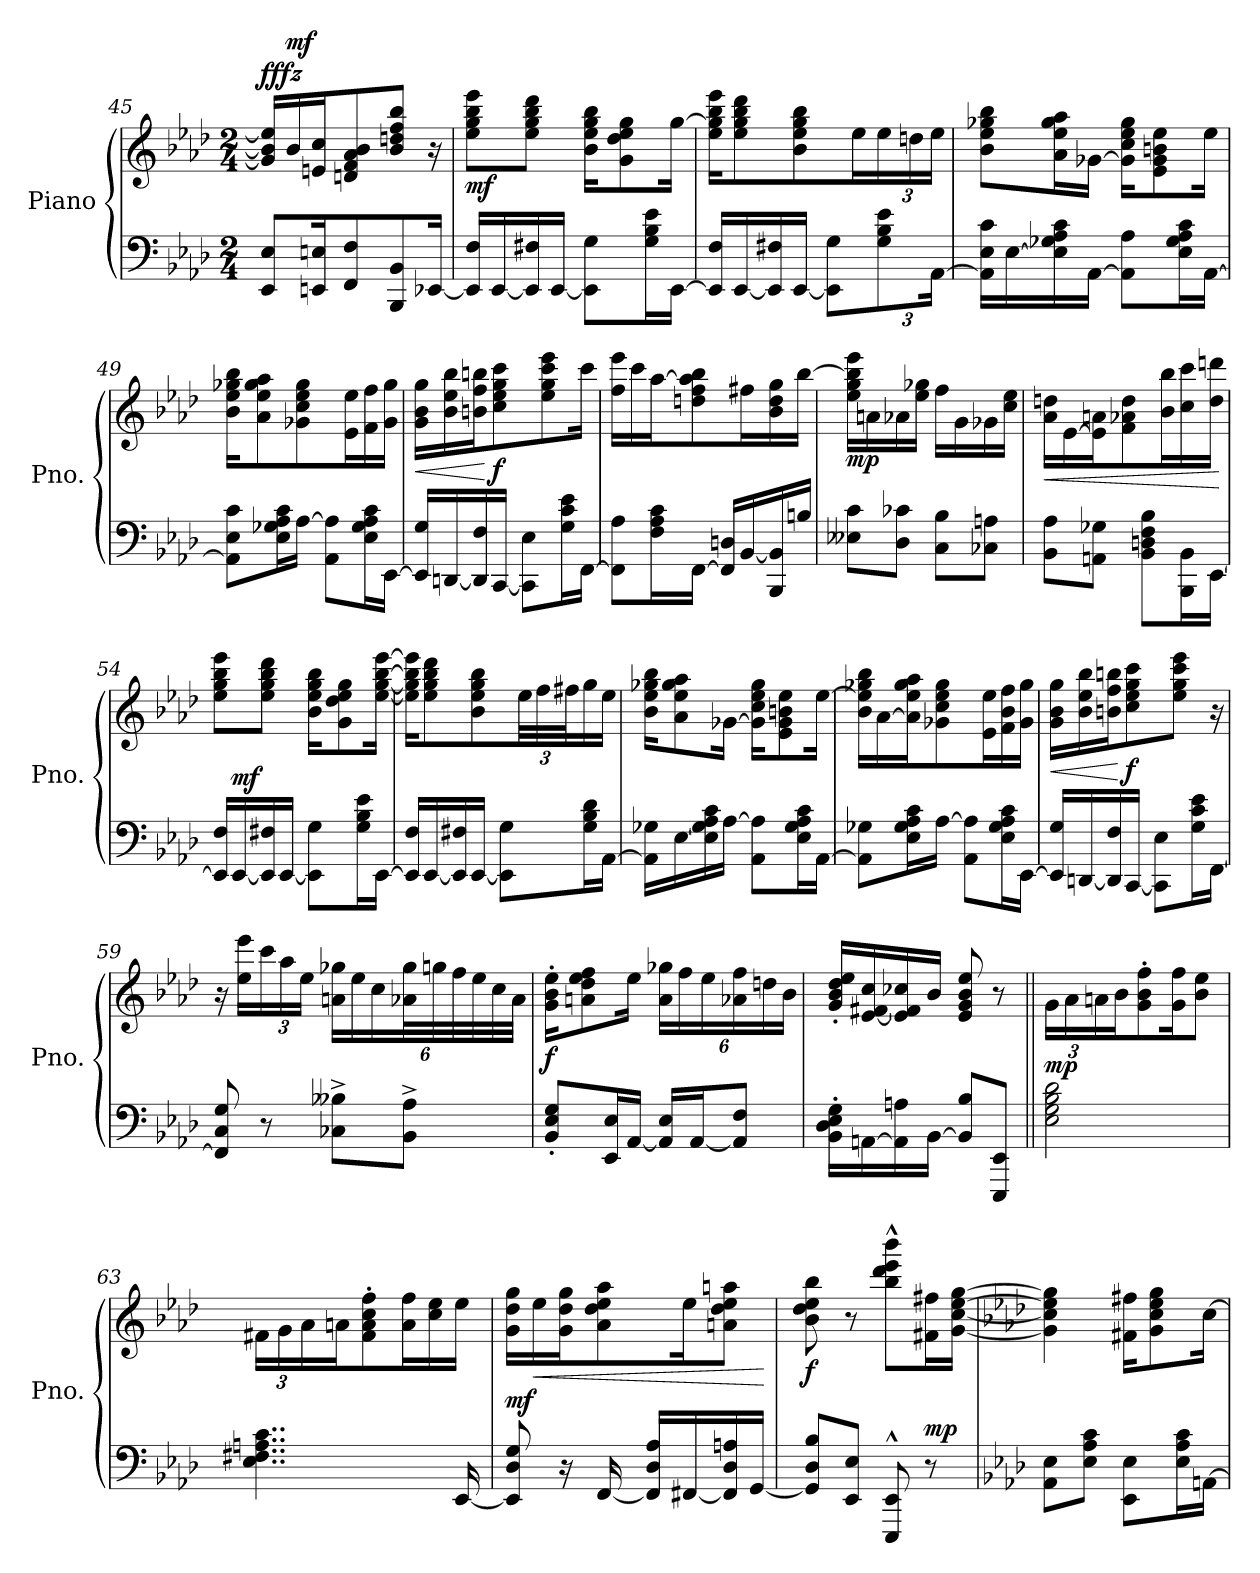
**kern	**kern	**dynam
*part1	*part1	*part1
*staff2	*staff1	*staff1/2
*I"Piano	*	*
*I'Pno.	*	*
*clefF4	*clefG2	*
*k[b-e-a-d-]	*k[b-e-a-d-]	*
*M2/4	*M2/4	*
=45	=45	=45
!	!	!LO:DY:a
!	!	!LO:DY:n=1:b
8EE-/ 8E-/L	16g/] 16b-/] 16ee-/]LL	ff fz
!	!	!LO:DY:n=2:a
.	16b-/	mf
16EEn/ 16En/K	16en/ 16cc/J	.
8FF/ 8F/	8dn/ 8f/ 8a-/ 8b-/	.
8BBB-/ 8BB-/	8b-/ 8ddn/ 8ff/ 8bb-/J	.
[16EE-X/Jk	16r	.
=46	=46	=46
!	!	!LO:DY:b
16EE-/] 16F/LL	8ee-\ 8gg\ 8bb-\ 8eee-\L	mf
[16EE-/	.	.
16EE-/] 16F#X/	8ee-\ 8gg\ 8bb-\ 8ddd-\J	.
[16EE-/JJ	.	.
8EE-\] 8G\L	16b-\ 16ee-\ 16gg\ 16bb-\KL	.
.	8g\ 8dd-\ 8ee-\ 8gg\	.
16G\ 16B-\ 16e-\L	.	.
[16EE-\JJ	[16gg\Jk	.
!!LO:LB:g=z
=47	=47	=47
16EE-/] 16F/LL	16ee-\ 16gg\] 16bb-\ 16eee-\KL	.
[16EE-/	8ee-\ 8gg\ 8bb-\ 8ddd-\	.
16EE-/] 16F#X/	.	.
[16EE-/JJ	8b-\ 8ee-\ 8gg\ 8bb-\	.
8EE-\] 8G\L	.	.
.	16ee-\L	.
*Xbrackettup	*Xbrackettup	*
12G\ 12B-\ 12e-\	24ee-\	.
.	24ddn\	.
[24AA-\Jk	24ee-\JJ	.
=48	=48	=48
16AA-\] 16E-\ 16c\LL	8b-\ 8ee-\ 8gg-X\ 8bb-\L	.
[16E-\	.	.
16E-\] 16G-X\ 16A-\ 16c\	16a-\ 16ee-\ 16gg-\ 16aa-\L	.
[16AA-\JJ	[16g-X\JJ	.
8AA-\] 8A-\L	16g-\] 16cc\ 16ee-\ 16gg-\KL	.
.	8e-\ 8g-\ 8bn\ 8ee-\	.
16E-\ 16G-\ 16A-\ 16c\L	.	.
[16AA-\JJ	16ee-\Jk	.
=49	=49	=49
8AA-\] 8E-\ 8c\L	16b-\ 16ee-\ 16gg-X\ 16bb-\KL	.
.	8a-\ 8ee-\ 8gg-\ 8aa-\	.
16E-\ 16G-X\ 16A-\ 16c\L	.	.
[16A-\JJ	8g-X\ 8cc\ 8ee-\ 8gg-\	.
8AA-\ 8A-\]L	.	.
.	16e-\ 16ee-\L	.
16E-\ 16G-\ 16A-\ 16c\L	16f\ 16ff\	.
[16EE-\JJ	16g-\ 16gg-\JJ	.
=50	=50	=50
!	!	!LO:HP:b
16EE-/] 16G/LL	16g\ 16b-\ 16gg\LL	<
[16DDn/	16b-\ 16ee-\ 16bb-\	.
16DD/] 16F/	16bn\ 16ff\ 16bbn\J	.
!	!	!LO:DY:n=1:b
[16CC/JJ	8cc\ 8ee-\ 8gg\ 8ccc\	[ f
8CC\] 8E-\L	.	.
.	8ee-\ 8gg\ 8ccc\ 8eee-\	.
16G\ 16c\ 16e-\L	.	.
[16FF\JJ	16ccc\Jk	.
!!LO:PB:g=z
=51	=51	=51
8FF\] 8A-\L	16ff\ 16eee-\LL	.
.	16ccc\	.
16F\ 16A-\ 16c\L	[16aa-\J	.
[16FF\JJ	8ddn\ 8ff\ 8aa-\] 8bb-\	.
16FF/] 16Dn/LL	.	.
[16BB-/	16ff#X\L	.
16BBB-/ 16BB-/]	16b-\ 16dd\ 16gg\	.
16Bn/JJ	[16bb-\JJ	.
=52	=52	=52
!	!	!LO:DY:b
8E--X\ 8c\L	16ee-\ 16gg\ 16bb-\] 16eee-\LL	mp
.	16an\	.
8D-\ 8c-X\J	16a-X\	.
.	16ee-\ 16gg-X\JJ	.
8C\ 8B-\L	16ff\LL	.
.	16g\	.
8C-X\ 8An\J	16g-X\	.
.	16cc\ 16ee-\JJ	.
=53	=53	=53
!	!	!LO:HP:b
8BB-\ 8A-\L	16a-\ 16ddn\LL	<
.	[16e-\	.
8AAn\ 8G-X\J	16e-\] 16an\J	.
.	8f\ 8a-X\ 8dd\	.
8BB-\ 8Dn\ 8F\ 8B-\L	.	.
.	16b-\ 16bb-\L	.
16BBB-\ 16BB-\L	16cc\ 16ccc\	.
[16EE-\JJ	16dd\ 16dddn\JJ	.
.	.	[
=54	=54	=54
16EE-/] 16F/LL	8ee-\ 8gg\ 8bb-\ 8eee-\L	.
!	!	!LO:DY:a=2
[16EE-/	.	mf
16EE-/] 16F#X/	8ee-\ 8gg\ 8bb-\ 8ddd-\J	.
[16EE-/JJ	.	.
8EE-\] 8G\L	16b-\ 16ee-\ 16gg\ 16bb-\KL	.
.	8g\ 8dd-\ 8ee-\ 8gg\	.
16G\ 16B-\ 16e-\L	.	.
[16EE-\JJ	[16ee-\ [16gg\ [16bb-\ [16eee-\Jk	.
!!LO:LB:g=z
=55	=55	=55
16EE-/] 16F/LL	16ee-\] 16gg\] 16bb-\] 16eee-\]KL	.
[16EE-/	8ee-\ 8gg\ 8bb-\ 8ddd-\	.
16EE-/] 16F#X/	.	.
[16EE-/JJ	8b-\ 8ee-\ 8gg\ 8bb-\	.
8EE-\] 8G\L	.	.
.	48ee-\LL	.
.	48ff\	.
.	48ff#X\J	.
16G\ 16B-\ 16d-\L	16gg\	.
[16AA-\JJ	16ee-\JJ	.
=56	=56	=56
16AA-\] 16G-X\LL	16b-\ 16ee-\ 16gg-X\ 16bb-\KL	.
[16E-\	8a-\ 8ee-\ 8gg-\ 8aa-\	.
16E-\] 16G-\ 16A-\ 16c\	.	.
[16A-\JJ	[16g-X\Jk	.
8AA-\ 8A-\]L	16g-\] 16cc\ 16ee-\ 16gg-\KL	.
.	8e-\ 8g-\ 8bn\ 8ee-\	.
16E-\ 16G-\ 16A-\ 16c\L	.	.
[16AA-\JJ	[16ee-\Jk	.
=57	=57	=57
8AA-\] 8G-X\L	16b-\ 16ee-\] 16gg-X\ 16bb-\LL	.
.	[16a-\	.
16E-\ 16G-\ 16A-\ 16c\L	16a-\] 16ee-\ 16gg-\ 16aa-\J	.
[16A-\JJ	8g-X\ 8cc\ 8ee-\ 8gg-\	.
8AA-\ 8A-\]L	.	.
.	16e-\ 16ee-\L	.
16E-\ 16G-\ 16A-\ 16c\L	16f\ 16b-\ 16ff\	.
[16EE-\JJ	16g-\ 16gg-\JJ	.
=58	=58	=58
!	!	!LO:HP:b
16EE-/] 16G/LL	16g\ 16b-\ 16gg\LL	<
[16DDn/	16b-\ 16ee-\ 16bb-\	.
16DD/] 16F/	16bn\ 16ff\ 16bbn\J	.
!	!	!LO:DY:n=1:b
[16CC/JJ	8cc\ 8ee-\ 8gg\ 8ccc\	[ f
8CC\] 8E-\L	.	.
.	8ee-\ 8gg\ 8ccc\ 8eee-\J	.
16G\ 16c\ 16e-\L	.	.
[16FF\JJ	16r	.
!!LO:LB:g=z
=59	=59	=59
8FF/] 8C/ 8G/	16r	.
.	16ee-\ 16eee-\LL	.
8r	24ccc\	.
.	24aa-\	.
.	24ee-\JJ	.
8C-X\^ 8B--X\^L	24an\ 24gg-X\LL	.
.	24ee-\	.
.	24cc\	.
8BB-\^ 8A-\^J	48a-X\ 48gg-\L	.
.	48ggn\	.
.	48ff\	.
.	48ee-\	.
.	48cc\	.
.	48a-\JJJ	.
=60	=60	=60
!	!	!LO:DY:b
8BB-/' 8E-/' 8G/'L	16g\' 16b-\' 16ee-\'KL	f
.	8an\ 8dd-\ 8ee-\ 8ff\	.
16EE-/ 16E-/L	.	.
[16AA-/JJ	16ee-\Jk	.
16AA-/] 16E-/LL	24a\ 24gg-X\LL	.
.	24ff\	.
[16AA-/J	.	.
.	24ee-\	.
8AA-/] 8F/J	24a-X\ 24ff\	.
.	24ddn\	.
.	24b-\JJ	.
=61	=61	=61
16BB-\' 16D-\' 16E-\' 16G\'LL	16g/' 16b-/' 16dd-/' 16ee-/'LL	.
[16AAn\	[16e-/ [16f#X/ 16cc/	.
16AA\] 16An\	16e-/] 16f#/] 16cc-X/	.
[16BB-\JJ	16b-/JJ	.
8BB-/] 8B-/L	8e-/ 8g/ 8b-/ 8ee-/	.
8EEE-/ 8EE-/J	8r	.
!!LO:LB:g=z
=62||	=62||	=62||
!	!	!LO:DY:b
2E-\ 2G\ 2B-\ 2d-\	24g\LL	mp
.	24a-\	.
.	24an\	.
.	16b-\J	.
.	8g\' 8b-\' 8ff\'	.
.	16g\ 16ff\K	.
.	8b-\ 8ee-\J	.
=63	=63	=63
!	!	!LO:DY:a=2
!	!	!LO:DY:n=1:a=2
4..E-\ 4..F#X\ 4..An\ 4..c\	24f#X\LL	mp other-dynamics
.	24g\	.
.	24a-\	.
.	16an\J	.
.	8f#\' 8a\' 8cc\' 8ff\'	.
.	16a\ 16ff\L	.
.	16cc\ 16ee-\	.
[16EE-/	16ee-\JJ	.
=64	=64	=64
!	!	!LO:DY:a=2
8EE-/] 8D-/ 8G/	16g\ 16dd-\ 16gg\LL	mf
!	!	!LO:HP:b
.	16ee-\	<
16r	16g\ 16dd-\ 16gg\J	.
[16FF/	8a-\ 8dd-\ 8ee-\ 8aa-\	.
16FF/] 16D-/ 16A-/LL	.	.
[16FF#X/	16ee-\K	.
16FF#/] 16D-/ 16An/	8an\ 8dd-\ 8ee-\ 8aan\J	.
[16GG/JJ	.	.
.	.	[
=65	=65	=65
!	!	!LO:DY:b
8GG/] 8D-/ 8B-/L	8b-\ 8dd-\ 8ee-\ 8bb-\	f
8EE-/ 8E-/J	8r	.
8EEE-/^^ 8EE-/^^	8bb-\^^ 8ddd-\^^ 8eee-\^^ 8bbb-\^^L	.
!	!	!LO:DY:a=2
8r	16f#X\ 16ff#X\L	mp
.	[16g\ [16cc\ [16ee-\ [16gg\JJ	.
!!LO:LB:g=z
=66	=66	=66
*k[b-e-a-d-]	*k[b-e-a-d-]	*
8AA-\ 8E-\L	4g\] 4cc\] 4ee-\] 4gg\]	.
8E-\ 8A-\ 8c\J	.	.
8EE-\ 8E-\L	16f#X\ 16ff#X\KL	.
.	8g\ 8cc\ 8ee-\ 8gg\	.
16E-\ 16A-\ 16c\L	.	.
[16AAn\JJ	[16cc\Jk	.
=	=	=
*-	*-	*-
